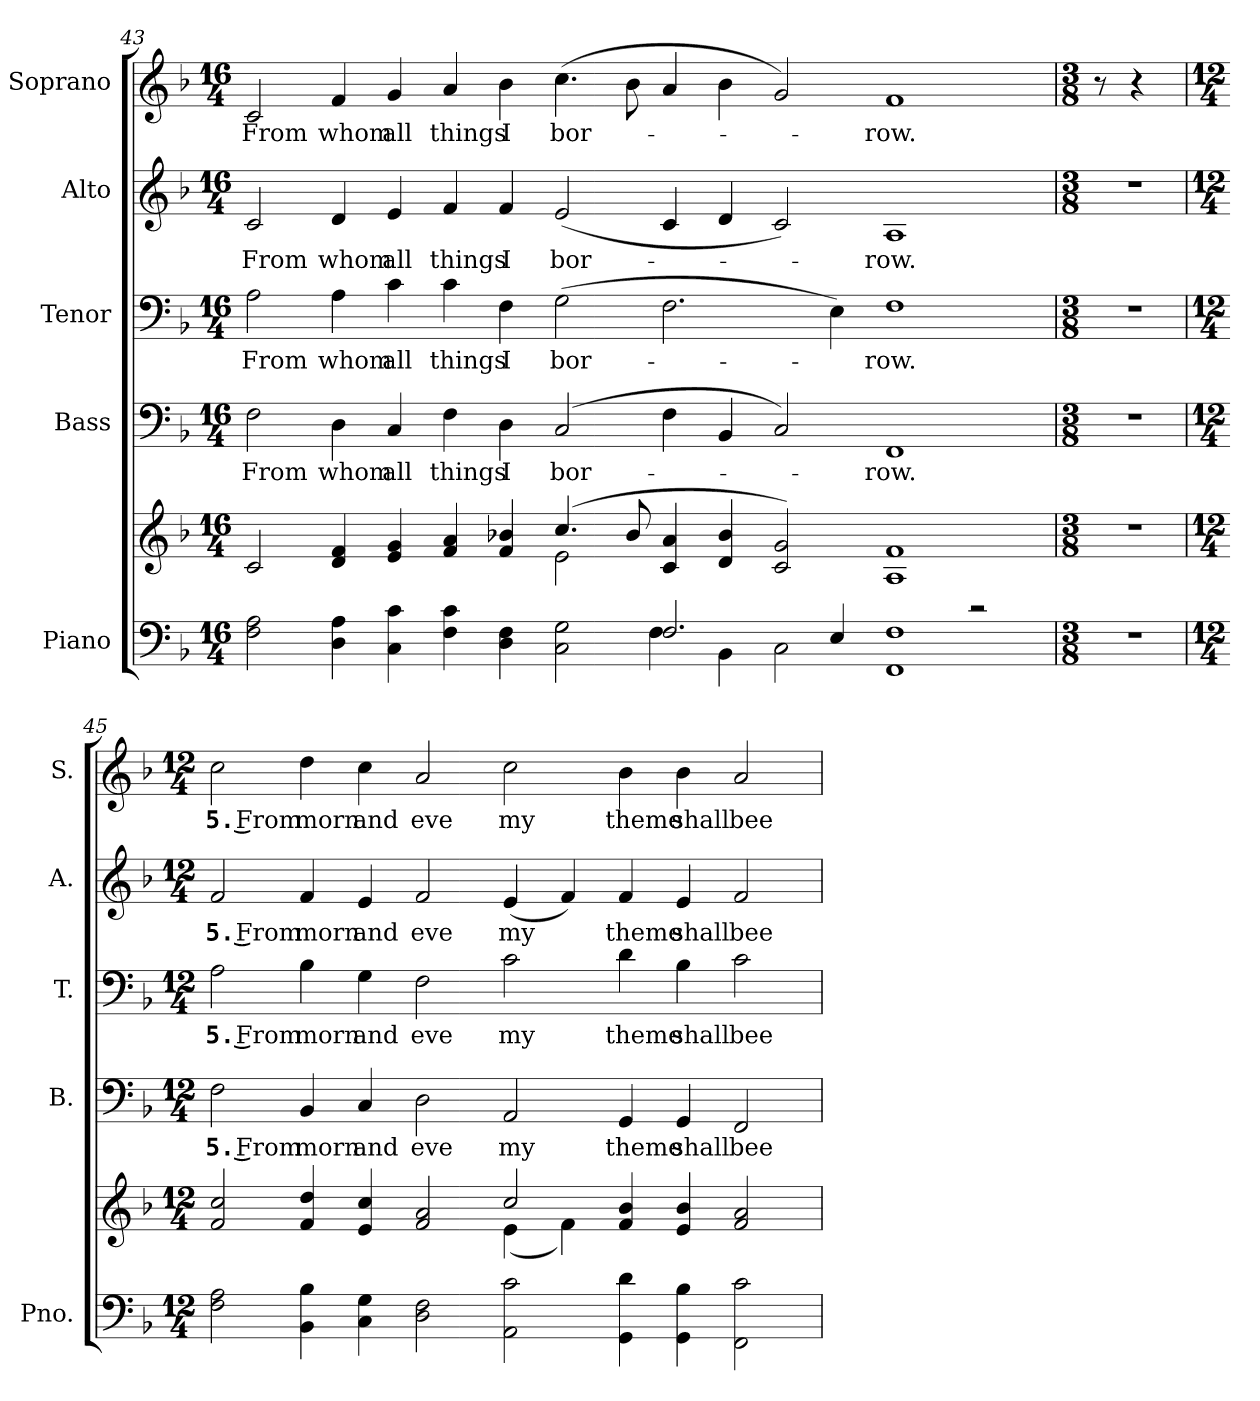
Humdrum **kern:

**kern	**kern	**kern	**text	**kern	**text	**kern	**text	**kern	**text
*part5	*part5	*part4	*part4	*part3	*part3	*part2	*part2	*part1	*part1
*staff6	*staff5	*staff4	*staff4	*staff3	*staff3	*staff2	*staff2	*staff1	*staff1
*I"Piano	*	*I"Bass	*	*I"Tenor	*	*I"Alto	*	*I"Soprano	*
*I'Pno.	*	*I'B.	*	*I'T.	*	*I'A.	*	*I'S.	*
!!LO:PB:g=z
*clefF4	*clefG2	*clefF4	*	*clefF4	*	*clefG2	*	*clefG2	*
*k[b-]	*k[b-]	*k[b-]	*	*k[b-]	*	*k[b-]	*	*k[b-]	*
*F:	*F:	*F:	*	*F:	*	*F:	*	*F:	*
*M16/4	*M16/4	*M16/4	*	*M16/4	*	*M16/4	*	*M16/4	*
=43	=43	=43	=43	=43	=43	=43	=43	=43	=43
*^	*^	*	*	*	*	*	*	*	*
!	!	!	!	!	!LO:LY:b:color=#000000	!	!	!	!	!	!
!	!	!	!	!	!	!	!LO:LY:b:color=#000000	!	!	!	!
!	!	!	!	!	!	!	!	!	!LO:LY:b:color=#000000	!	!
!	!	!	!	!	!	!	!	!	!	!	!LO:LY:b:color=#000000
2Fi\ 2Ai	2ryy	2ci/	2ryy	2Fi\	From	2Ai\	From	2ci/	From	2ci/	From
!	!	!	!	!	!LO:LY:b:color=#000000	!	!	!	!	!	!
!	!	!	!	!	!	!	!LO:LY:b:color=#000000	!	!	!	!
!	!	!	!	!	!	!	!	!	!LO:LY:b:color=#000000	!	!
!	!	!	!	!	!	!	!	!	!	!	!LO:LY:b:color=#000000
4Di\ 4Ai	1ryy	4di/ 4fi	1ryy	4Di\	whom	4Ai\	whom	4di/	whom	4fi/	whom
!	!	!	!	!	!LO:LY:b:color=#000000	!	!	!	!	!	!
!	!	!	!	!	!	!	!LO:LY:b:color=#000000	!	!	!	!
!	!	!	!	!	!	!	!	!	!LO:LY:b:color=#000000	!	!
!	!	!	!	!	!	!	!	!	!	!	!LO:LY:b:color=#000000
4Ci\ 4ci	.	4ei/ 4gi	.	4Ci/	all	4ci\	all	4ei/	all	4gi/	all
!	!	!	!	!	!LO:LY:b:color=#000000	!	!	!	!	!	!
!	!	!	!	!	!	!	!LO:LY:b:color=#000000	!	!	!	!
!	!	!	!	!	!	!	!	!	!LO:LY:b:color=#000000	!	!
!	!	!	!	!	!	!	!	!	!	!	!LO:LY:b:color=#000000
4Fi\ 4ci	.	4fi/ 4ai	.	4Fi\	things	4ci\	things	4fi/	things	4ai/	things
!	!	!	!	!	!LO:LY:b:color=#000000	!	!	!	!	!	!
!	!	!	!	!	!	!	!LO:LY:b:color=#000000	!	!	!	!
!	!	!	!	!	!	!	!	!	!LO:LY:b:color=#000000	!	!
!	!	!	!	!	!	!	!	!	!	!	!LO:LY:b:color=#000000
4Di\ 4Fi	.	4fi/ 4b-Xi	.	4Di\	I	4Fi\	I	4fi/	I	4b-i\	I
!	!	!	!	!	!LO:LY:b:color=#000000	!	!	!	!	!	!
!	!	!	!	!	!	!	!LO:LY:b:color=#000000	!	!	!	!
!	!	!	!	!	!	!	!	!	!LO:LY:b:color=#000000	!	!
!	!	!	!	!	!	!	!	!	!	!	!LO:LY:b:color=#000000
2Ci\ 2Gi	2ryy	(4.cci/	2ei\	(2Ci/	bor-	(2Gi\	bor-	(2ei/	bor-	(4.cci\	bor-
.	.	8b-i/	.	.	.	.	.	.	.	8b-i\	.
2.Fi/	4Fi\	4ci/ 4ai	2ryy	4Fi\	.	2.Fi\	.	4ci/	.	4ai/	.
.	4BB-i\	4di/ 4b-i	.	4BB-i/	.	.	.	4di/	.	4b-i\	.
.	2Ci\	2ci/ 2gi)	1ryy	2Ci/)	.	.	.	2ci/)	.	2gi/)	.
4Ei/	.	.	.	.	.	4Ei\)	.	.	.	.	.
!	!	!	!	!	!LO:LY:b:color=#000000	!	!	!	!	!	!
!	!	!	!	!	!	!	!LO:LY:b:color=#000000	!	!	!	!
!	!	!	!	!	!	!	!	!	!LO:LY:b:color=#000000	!	!
!	!	!	!	!	!	!	!	!	!	!	!LO:LY:b:color=#000000
1FFi 1Fi	1ryy	1Ai 1fi	.	1FFi	-row.	1Fi	-row.	1Ai	-row.	1fi	-row.
.	.	.	2r	.	.	.	.	.	.	.	.
*v	*v	*	*	*	*	*	*	*	*	*	*
*	*v	*v	*	*	*	*	*	*	*	*
!!LO:PB:g=z
=44	=44	=44	=44	=44	=44	=44	=44	=44	=44
*M3/8	*M3/8	*M3/8	*	*M3/8	*	*M3/8	*	*M3/8	*
*	*^	*	*	*	*	*	*	*	*
!LO:N:vis=1	!LO:N:vis=1	!	!LO:N:vis=1	!	!LO:N:vis=1	!	!LO:N:vis=1	!	!	!
*	*v	*v	*	*	*	*	*	*	*	*
4.r	4.r	4.r	.	4.r	.	4.r	.	8r	.
.	.	.	.	.	.	.	.	4r	.
!!LO:PB:g=z
=45	=45	=45	=45	=45	=45	=45	=45	=45	=45
*M12/4	*M12/4	*M12/4	*	*M12/4	*	*M12/4	*	*M12/4	*
*	*^	*	*	*	*	*	*	*	*
!	!	!	!	!LO:LY:b:color=#000000	!	!	!	!	!	!
!	!	!	!	!	!	!LO:LY:b:color=#000000	!	!	!	!
!	!	!	!	!	!	!	!	!LO:LY:b:color=#000000	!	!
!	!	!	!	!	!	!	!	!	!	!LO:LY:b:color=#000000
2Fi\ 2Ai	2fi/ 2cci	2.ryy	2Fi\	5. From	2Ai\	5. From	2fi/	5. From	2cci\	5. From
!	!	!	!	!LO:LY:b:color=#000000	!	!	!	!	!	!
!	!	!	!	!	!	!LO:LY:b:color=#000000	!	!	!	!
!	!	!	!	!	!	!	!	!LO:LY:b:color=#000000	!	!
!	!	!	!	!	!	!	!	!	!	!LO:LY:b:color=#000000
4BB-i\ 4B-i	4fi/ 4ddi	.	4BB-i/	morn	4B-i\	morn	4fi/	morn	4ddi\	morn
!	!	!	!	!LO:LY:b:color=#000000	!	!	!	!	!	!
!	!	!	!	!	!	!LO:LY:b:color=#000000	!	!	!	!
!	!	!	!	!	!	!	!	!LO:LY:b:color=#000000	!	!
!	!	!	!	!	!	!	!	!	!	!LO:LY:b:color=#000000
4Ci\ 4Gi	4ei/ 4cci	2.ryy	4Ci/	and	4Gi\	and	4ei/	and	4cci\	and
!	!	!	!	!LO:LY:b:color=#000000	!	!	!	!	!	!
!	!	!	!	!	!	!LO:LY:b:color=#000000	!	!	!	!
!	!	!	!	!	!	!	!	!LO:LY:b:color=#000000	!	!
!	!	!	!	!	!	!	!	!	!	!LO:LY:b:color=#000000
2Di\ 2Fi	2fi/ 2ai	.	2Di\	eve	2Fi\	eve	2fi/	eve	2ai/	eve
!	!	!	!	!LO:LY:b:color=#000000	!	!	!	!	!	!
!	!	!	!	!	!	!LO:LY:b:color=#000000	!	!	!	!
!	!	!	!	!	!	!	!	!LO:LY:b:color=#000000	!	!
!	!	!	!	!	!	!	!	!	!	!LO:LY:b:color=#000000
2AAi\ 2ci	2cci/	(4ei\	2AAi/	my	2ci\	my	(4ei/	my	2cci\	my
.	.	4fi\)	.	.	.	.	4fi/)	.	.	.
!	!	!	!	!LO:LY:b:color=#000000	!	!	!	!	!	!
!	!	!	!	!	!	!LO:LY:b:color=#000000	!	!	!	!
!	!	!	!	!	!	!	!	!LO:LY:b:color=#000000	!	!
!	!	!	!	!	!	!	!	!	!	!LO:LY:b:color=#000000
4GGi\ 4di	4fi/ 4b-i	4ryy	4GGi/	theme	4di\	theme	4fi/	theme	4b-i\	theme
!	!	!	!	!LO:LY:b:color=#000000	!	!	!	!	!	!
!	!	!	!	!	!	!LO:LY:b:color=#000000	!	!	!	!
!	!	!	!	!	!	!	!	!LO:LY:b:color=#000000	!	!
!	!	!	!	!	!	!	!	!	!	!LO:LY:b:color=#000000
4GGi\ 4B-i	4ei/ 4b-i	2.ryy	4GGi/	shall	4B-i\	shall	4ei/	shall	4b-i\	shall
!	!	!	!	!LO:LY:b:color=#000000	!	!	!	!	!	!
!	!	!	!	!	!	!LO:LY:b:color=#000000	!	!	!	!
!	!	!	!	!	!	!	!	!LO:LY:b:color=#000000	!	!
!	!	!	!	!	!	!	!	!	!	!LO:LY:b:color=#000000
2FFi\ 2ci	2fi/ 2ai	.	2FFi/	bee	2ci\	bee	2fi/	bee	2ai/	bee
*	*v	*v	*	*	*	*	*	*	*	*
=	=	=	=	=	=	=	=	=	=
*-	*-	*-	*-	*-	*-	*-	*-	*-	*-
